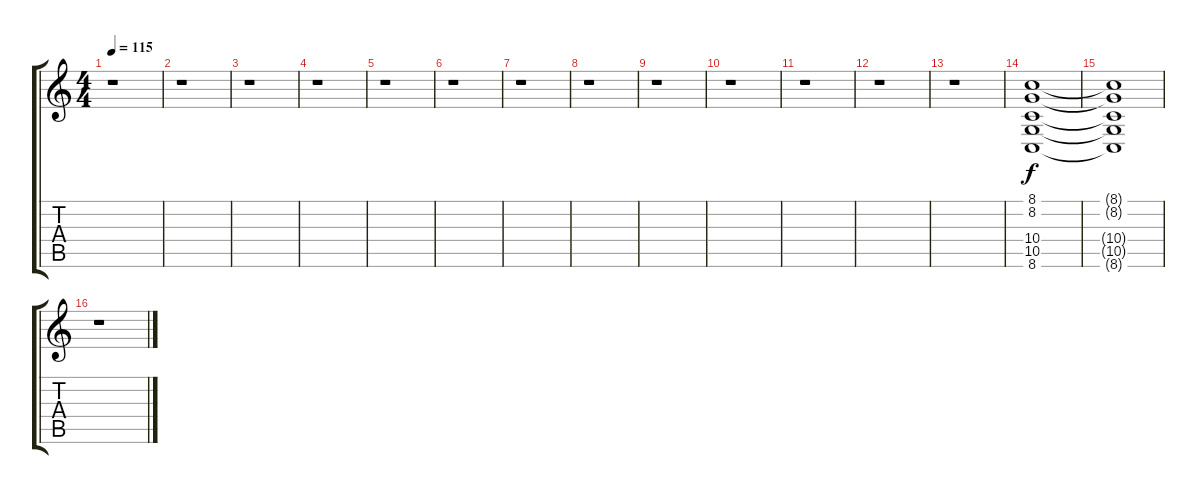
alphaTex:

\track "" {instrument fx7echoes}
\staff {score tabs}
\tuning (E4 B3 G3 D3 A2 E2) {hide}
\ts (4 4)
\tempo 115
\clef g2
\ks c
r.1{dy f} |
r.1 |
r.1 |
r.1 |
r.1 |
r.1 |
r.1 |
r.1 |
r.1 |
r.1 |
r.1 |
r.1 |
r.1 |
(8.1 8.2 10.4 10.5 8.6).1 |
(8.1{t} 8.2{t} 10.4{t} 10.5{t} 8.6{t}).1 |
r.1
